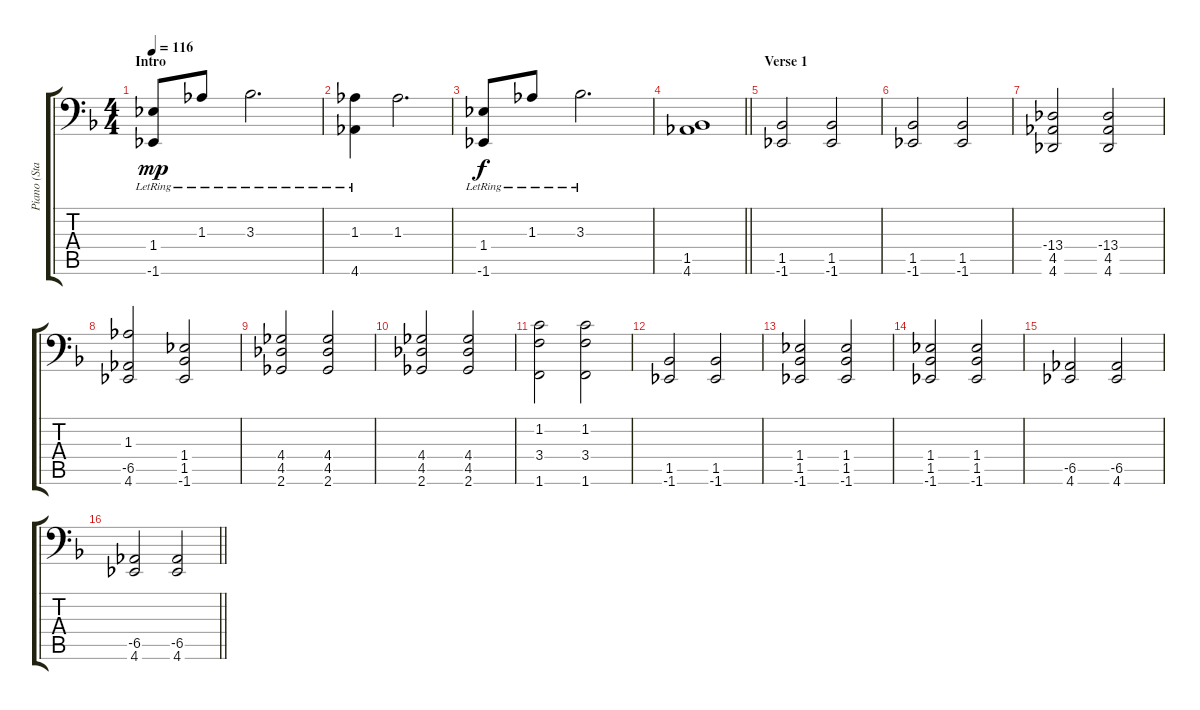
\track ("Piano (Staff 2)" "Piano (Sta") {instrument acousticgrandpiano}
\staff {score tabs}
\tuning (E4 B3 G3 D3 A2 E2) {hide}
\ts (4 4)
\section ("" "Intro")
\tempo 116
\clef f4
\ks dminor
(1.4{lr} -1.6{lr}).8{dy mp instrument acousticgrandpiano} 1.3{lr}.8 3.3{lr}.2{d} |
(1.3{lr} 4.6{lr}).4 1.3.2{d} |
(1.4{lr} -1.6{lr}).8{dy f} 1.3{lr}.8 3.3{lr}.2{d} |
\barLineRight lightlight
(1.5 4.6).1 |
\section ("" "Verse 1")
(1.5 -1.6).2 (1.5 -1.6).2 |
(1.5 -1.6).2 (1.5 -1.6).2 |
(-13.4 4.5 4.6).2 (-13.4 4.5 4.6).2 |
(1.3 -6.5 4.6).2 (1.4 1.5 -1.6).2 |
(4.4 4.5 2.6).2 (4.4 4.5 2.6).2 |
(4.4 4.5 2.6).2 (4.4 4.5 2.6).2 |
(1.2 3.4 1.6).2 (1.2 3.4 1.6).2 |
(1.5 -1.6).2 (1.5 -1.6).2 |
(1.4 1.5 -1.6).2 (1.4 1.5 -1.6).2 |
(1.4 1.5 -1.6).2 (1.4 1.5 -1.6).2 |
(-6.5 4.6).2 (-6.5 4.6).2 |
\barLineRight lightlight
(-6.5 4.6).2 (-6.5 4.6).2
